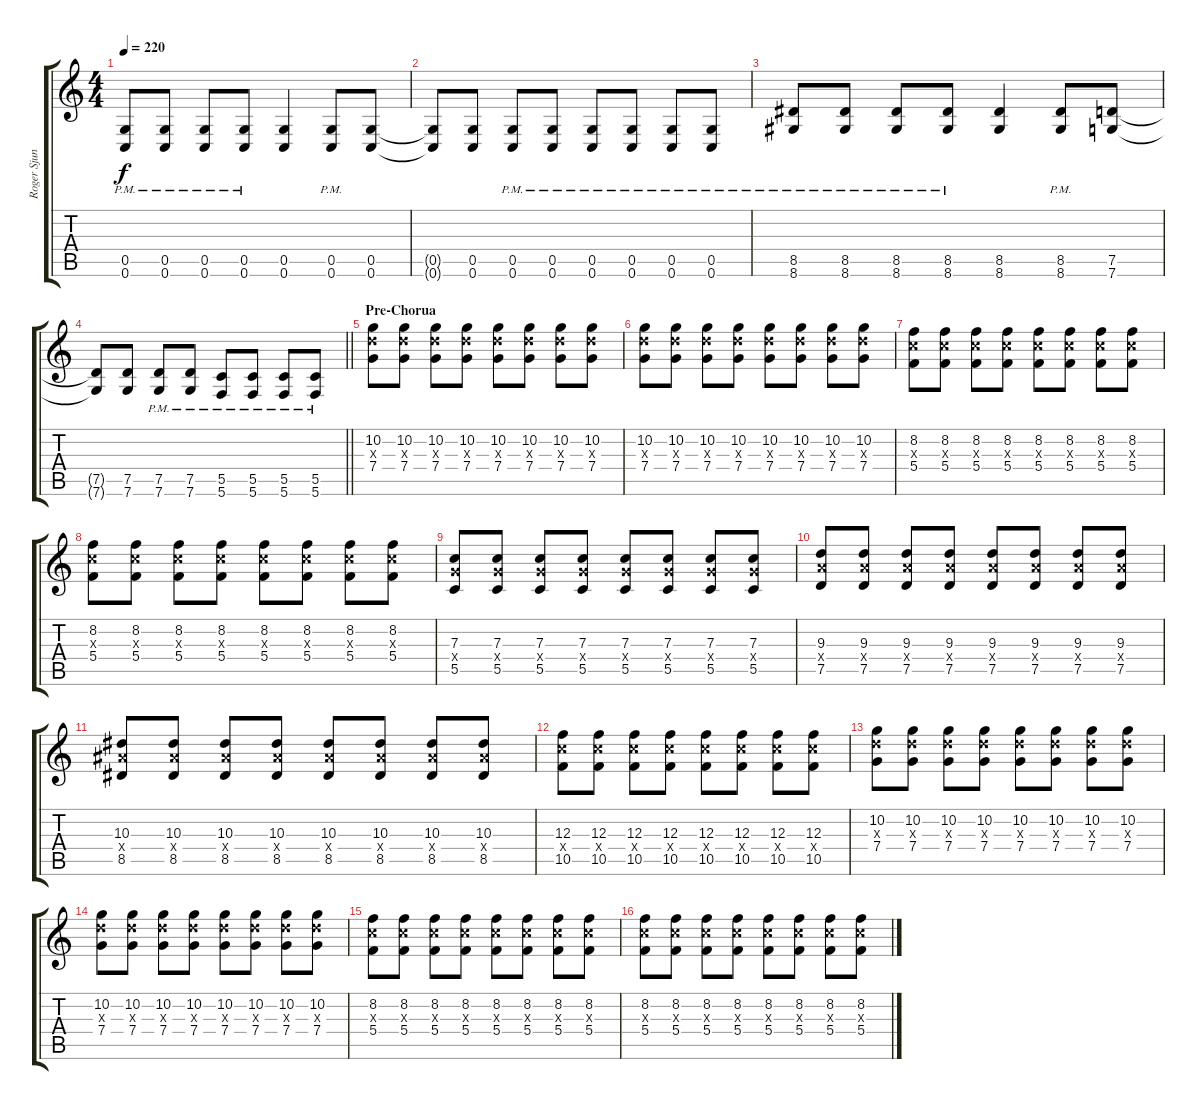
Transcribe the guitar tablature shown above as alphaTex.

\track ("Roger Sjunneson" "Roger Sjun") {instrument distortionguitar}
\staff {score tabs}
\tuning (D4 A3 F3 C3 G2 C2) {hide}
\ts (4 4)
\tempo 220
\clef g2
\ks c
(0.5{pm} 0.6{pm}).8{dy f} (0.5{pm} 0.6{pm}).8 (0.5{pm} 0.6{pm}).8 (0.5{pm} 0.6{pm}).8 (0.5 0.6).4 (0.5{pm} 0.6{pm}).8 (0.5 0.6).8 |
(0.5{t} 0.6{t}).8 (0.5 0.6).8 (0.5{pm} 0.6{pm}).8 (0.5{pm} 0.6{pm}).8 (0.5{pm} 0.6{pm}).8 (0.5{pm} 0.6{pm}).8 (0.5{pm} 0.6{pm}).8 (0.5{pm} 0.6{pm}).8 |
(8.5{pm} 8.6{pm}).8 (8.5{pm} 8.6{pm}).8 (8.5{pm} 8.6{pm}).8 (8.5{pm} 8.6{pm}).8 (8.5 8.6).4 (8.5{pm} 8.6{pm}).8 (7.5 7.6).8 |
\barLineRight lightlight
(7.5{t} 7.6{t}).8 (7.5 7.6).8 (7.5{pm} 7.6{pm}).8 (7.5{pm} 7.6{pm}).8 (5.5{pm} 5.6{pm}).8 (5.5{pm} 5.6{pm}).8 (5.5{pm} 5.6{pm}).8 (5.5{pm} 5.6{pm}).8 |
\section ("" "Pre-Chorua")
(10.2 9.3{x} 7.4).8 (10.2 9.3{x} 7.4).8 (10.2 9.3{x} 7.4).8 (10.2 9.3{x} 7.4).8 (10.2 9.3{x} 7.4).8 (10.2 9.3{x} 7.4).8 (10.2 9.3{x} 7.4).8 (10.2 9.3{x} 7.4).8 |
(10.2 9.3{x} 7.4).8 (10.2 9.3{x} 7.4).8 (10.2 9.3{x} 7.4).8 (10.2 9.3{x} 7.4).8 (10.2 9.3{x} 7.4).8 (10.2 9.3{x} 7.4).8 (10.2 9.3{x} 7.4).8 (10.2 9.3{x} 7.4).8 |
(8.2 7.3{x} 5.4).8 (8.2 7.3{x} 5.4).8 (8.2 7.3{x} 5.4).8 (8.2 7.3{x} 5.4).8 (8.2 7.3{x} 5.4).8 (8.2 7.3{x} 5.4).8 (8.2 7.3{x} 5.4).8 (8.2 7.3{x} 5.4).8 |
(8.2 7.3{x} 5.4).8 (8.2 7.3{x} 5.4).8 (8.2 7.3{x} 5.4).8 (8.2 7.3{x} 5.4).8 (8.2 7.3{x} 5.4).8 (8.2 7.3{x} 5.4).8 (8.2 7.3{x} 5.4).8 (8.2 7.3{x} 5.4).8 |
(7.3 7.4{x} 5.5).8 (7.3 7.4{x} 5.5).8 (7.3 7.4{x} 5.5).8 (7.3 7.4{x} 5.5).8 (7.3 7.4{x} 5.5).8 (7.3 7.4{x} 5.5).8 (7.3 7.4{x} 5.5).8 (7.3 7.4{x} 5.5).8 |
(9.3 9.4{x} 7.5).8 (9.3 9.4{x} 7.5).8 (9.3 9.4{x} 7.5).8 (9.3 9.4{x} 7.5).8 (9.3 9.4{x} 7.5).8 (9.3 9.4{x} 7.5).8 (9.3 9.4{x} 7.5).8 (9.3 9.4{x} 7.5).8 |
(10.3 10.4{x} 8.5).8 (10.3 10.4{x} 8.5).8 (10.3 10.4{x} 8.5).8 (10.3 10.4{x} 8.5).8 (10.3 10.4{x} 8.5).8 (10.3 10.4{x} 8.5).8 (10.3 10.4{x} 8.5).8 (10.3 10.4{x} 8.5).8 |
(12.3 12.4{x} 10.5).8 (12.3 12.4{x} 10.5).8 (12.3 12.4{x} 10.5).8 (12.3 12.4{x} 10.5).8 (12.3 12.4{x} 10.5).8 (12.3 12.4{x} 10.5).8 (12.3 12.4{x} 10.5).8 (12.3 12.4{x} 10.5).8 |
(10.2 9.3{x} 7.4).8 (10.2 9.3{x} 7.4).8 (10.2 9.3{x} 7.4).8 (10.2 9.3{x} 7.4).8 (10.2 9.3{x} 7.4).8 (10.2 9.3{x} 7.4).8 (10.2 9.3{x} 7.4).8 (10.2 9.3{x} 7.4).8 |
(10.2 9.3{x} 7.4).8 (10.2 9.3{x} 7.4).8 (10.2 9.3{x} 7.4).8 (10.2 9.3{x} 7.4).8 (10.2 9.3{x} 7.4).8 (10.2 9.3{x} 7.4).8 (10.2 9.3{x} 7.4).8 (10.2 9.3{x} 7.4).8 |
(8.2 7.3{x} 5.4).8 (8.2 7.3{x} 5.4).8 (8.2 7.3{x} 5.4).8 (8.2 7.3{x} 5.4).8 (8.2 7.3{x} 5.4).8 (8.2 7.3{x} 5.4).8 (8.2 7.3{x} 5.4).8 (8.2 7.3{x} 5.4).8 |
(8.2 7.3{x} 5.4).8 (8.2 7.3{x} 5.4).8 (8.2 7.3{x} 5.4).8 (8.2 7.3{x} 5.4).8 (8.2 7.3{x} 5.4).8 (8.2 7.3{x} 5.4).8 (8.2 7.3{x} 5.4).8 (8.2 7.3{x} 5.4).8
